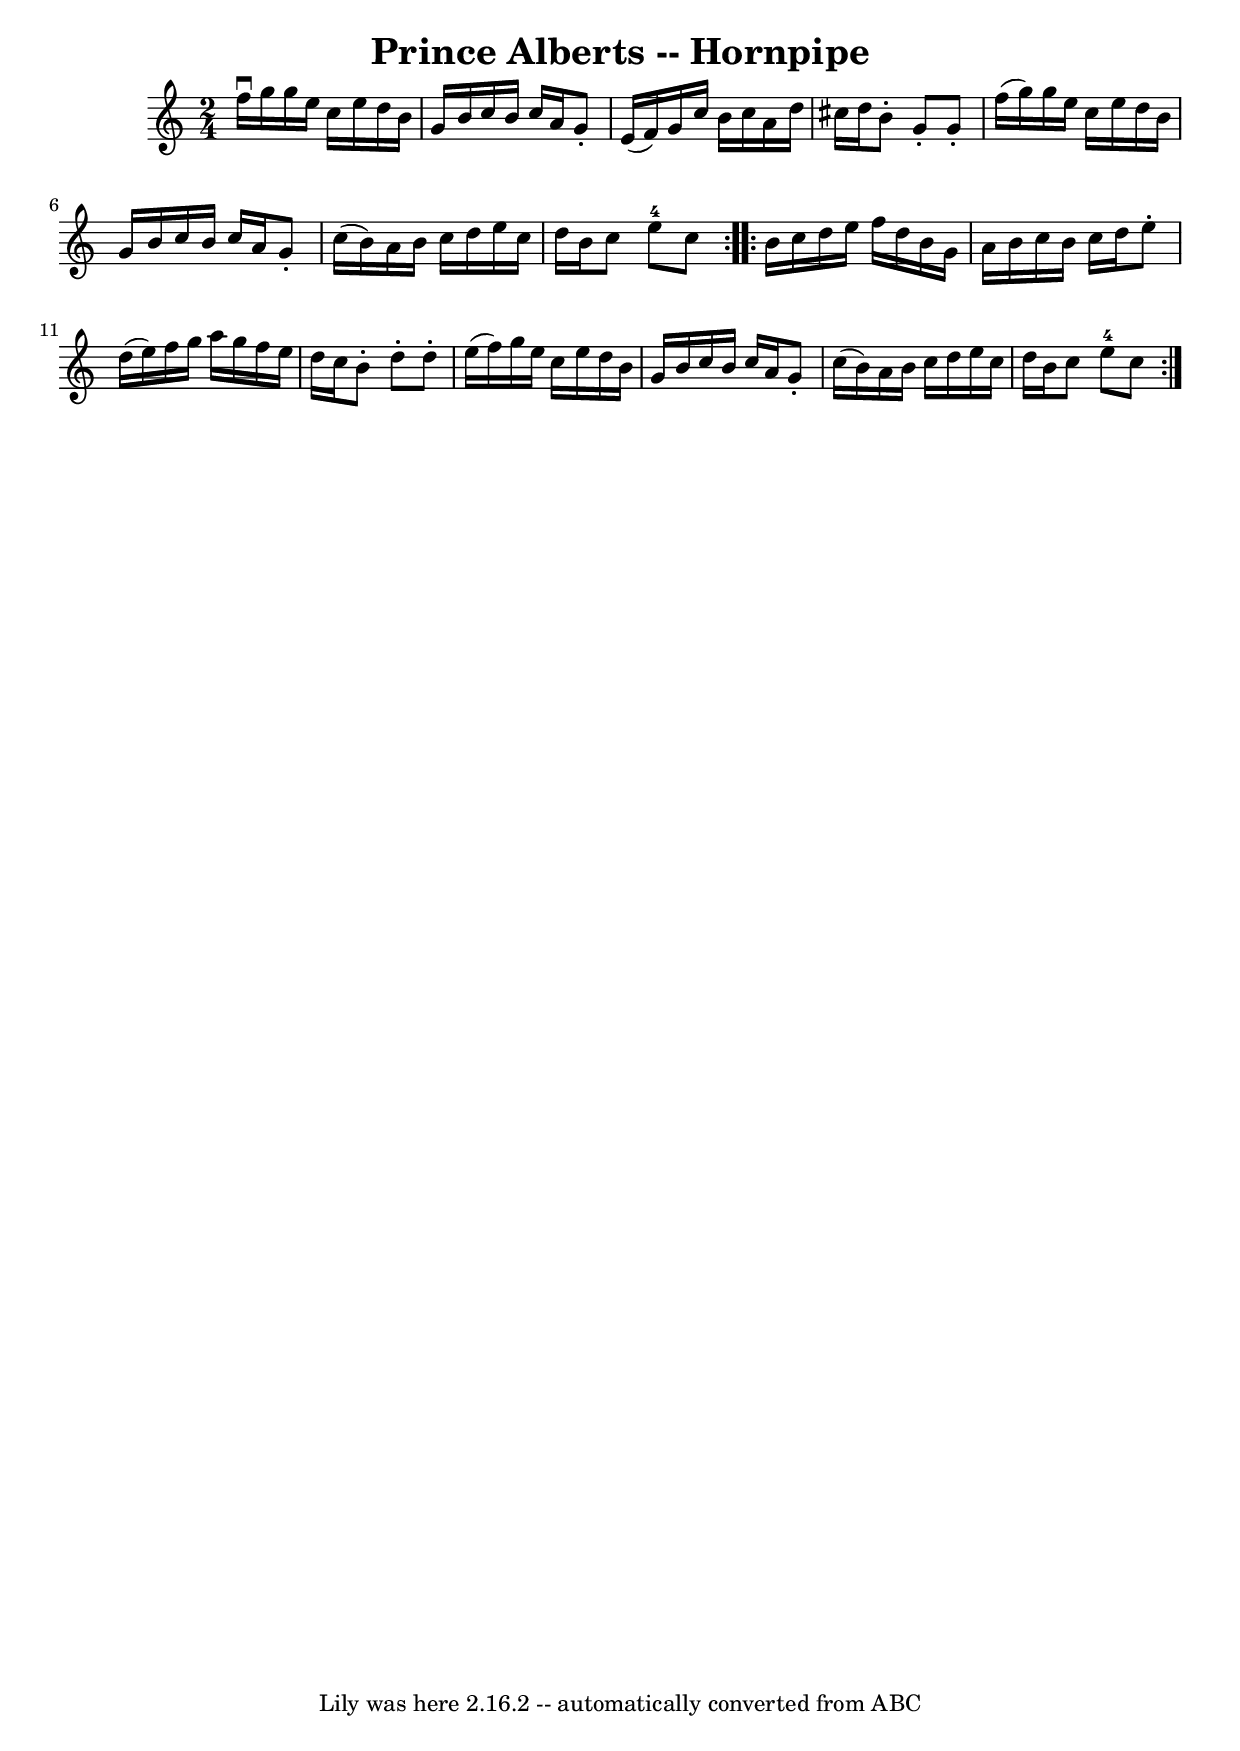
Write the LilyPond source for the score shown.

\version "2.7.40"
\include "Mammoth.ily"
\header {
	book = "Cole's 1000 Fiddle Tunes"
	crossRefNumber = "1"
	footnotes = ""
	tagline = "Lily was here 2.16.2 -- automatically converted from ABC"
	title = "Prince Alberts -- Hornpipe"
}
voicedefault =  {
\set Score.defaultBarType = "empty"

\repeat volta 2 {
\time 2/4 \key c \major f''16^\downbow g''16  |
 g''16 e''16    
c''16 e''16 d''16 b'16 g'16 b'16  |
 c''16 b'16    
c''16 a'16 g'8 -. e'16 (f'16) |
 g'16 c''16 b'16    
c''16 a'16 d''16 cis''16 d''16  |
 b'8 -. g'8 -. g'8 -. 
 f''16 (g''16) |
 g''16 e''16 c''16 e''16 d''16    
b'16 g'16 b'16  |
 c''16 b'16 c''16 a'16 g'8 -.   
c''16 (b'16) |
 a'16 b'16 c''16 d''16 e''16 c''16  
 d''16 b'16  |
 c''8 e''8-4 c''8  }     \repeat volta 2 {   
b'16 c''16  |
 d''16 e''16 f''16 d''16 b'16 g'16    
a'16 b'16  |
 c''16 b'16 c''16 d''16 e''8 -. d''16 (
e''16) |
 f''16 g''16 a''16 g''16 f''16 e''16    
d''16 c''16  |
 b'8 -. d''8 -. d''8 -. e''16 (f''16) 
|
 g''16 e''16 c''16 e''16 d''16 b'16 g'16 b'16  
|
 c''16 b'16 c''16 a'16 g'8 -. c''16 (b'16) 
|
 a'16 b'16 c''16 d''16 e''16 c''16 d''16 b'16  
|
 c''8 e''8-4 c''8  }   
}

\score{
    <<

	\context Staff="default"
	{
	    \voicedefault 
	}

    >>
	\layout {
	}
	\midi {}
}
